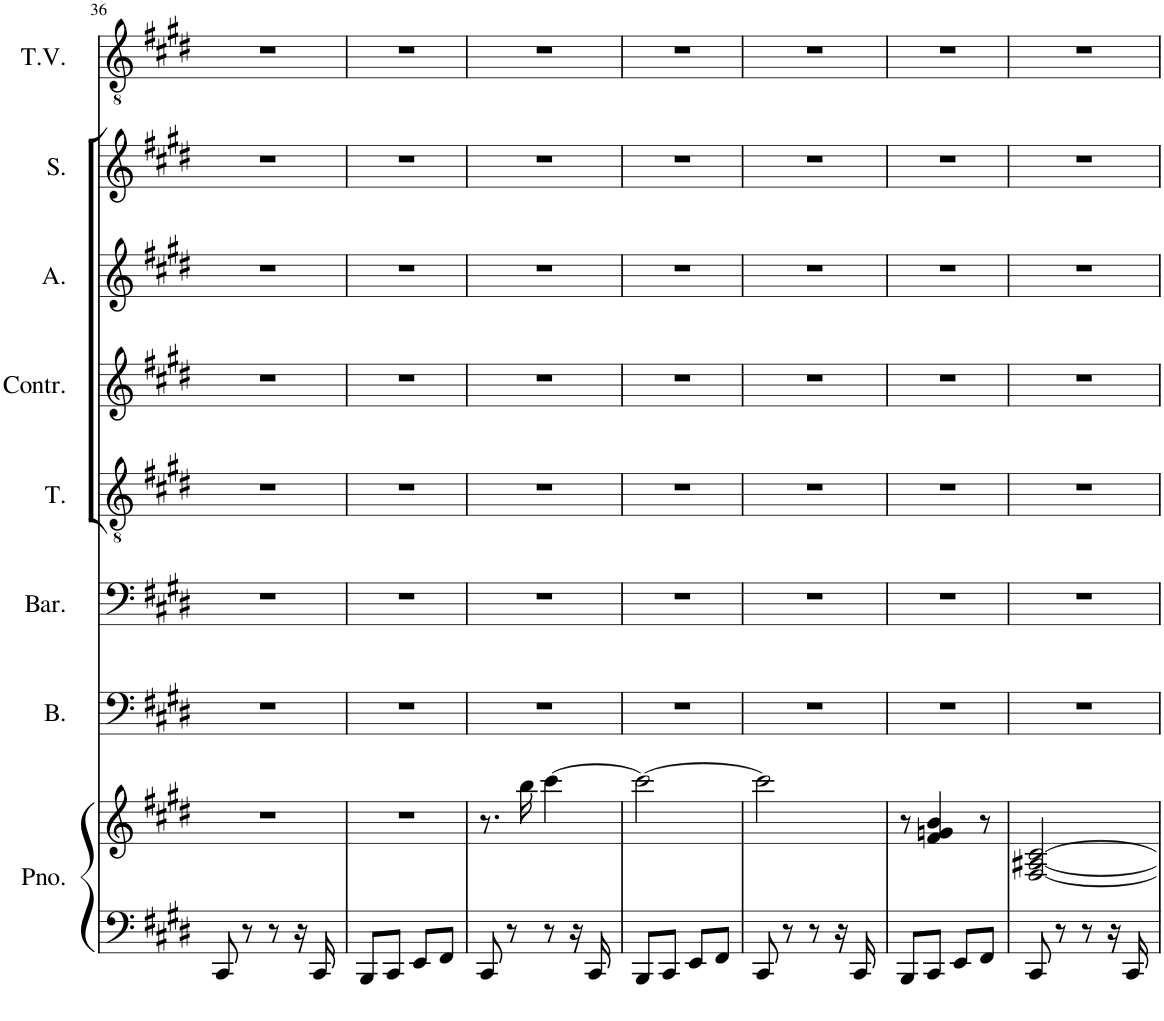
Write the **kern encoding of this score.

**kern	**kern	**kern	**kern	**kern	**kern	**kern	**kern	**kern
*part8	*part8	*part7	*part6	*part5	*part4	*part3	*part2	*part1
*staff9	*staff8	*staff7	*staff6	*staff5	*staff4	*staff3	*staff2	*staff1
*I"Piano	*	*I"Bass	*I"Baritone	*I"Tenor	*I"Contralto	*I"Alto	*I"Soprano	*I"Tenor Voice
*I'Pno.	*	*I'B.	*I'Bar.	*I'T.	*I'Contr.	*I'A.	*I'S.	*I'T.V.
!!LO:PB:g=z
*clefF4	*clefG2	*clefF4	*clefF4	*clefGv2	*clefG2	*clefG2	*clefG2	*clefGv2
*k[f#c#g#d#]	*k[f#c#g#d#]	*k[f#c#g#d#]	*k[f#c#g#d#]	*k[f#c#g#d#]	*k[f#c#g#d#]	*k[f#c#g#d#]	*k[f#c#g#d#]	*k[f#c#g#d#]
*M2/4	*M2/4	*M2/4	*M2/4	*M2/4	*M2/4	*M2/4	*M2/4	*M2/4
=36	=36	=36	=36	=36	=36	=36	=36	=36
8CC#/	2r	2r	2r	2r	2r	2r	2r	2r
8r	.	.	.	.	.	.	.	.
8r	.	.	.	.	.	.	.	.
16r	.	.	.	.	.	.	.	.
16CC#/	.	.	.	.	.	.	.	.
=37	=37	=37	=37	=37	=37	=37	=37	=37
8BBB/L	2r	2r	2r	2r	2r	2r	2r	2r
8CC#/J	.	.	.	.	.	.	.	.
8EE/L	.	.	.	.	.	.	.	.
8FF#/J	.	.	.	.	.	.	.	.
=38	=38	=38	=38	=38	=38	=38	=38	=38
8CC#/	8.r	2r	2r	2r	2r	2r	2r	2r
8r	.	.	.	.	.	.	.	.
.	16bb\	.	.	.	.	.	.	.
8r	[4ccc#\	.	.	.	.	.	.	.
16r	.	.	.	.	.	.	.	.
16CC#/	.	.	.	.	.	.	.	.
=39	=39	=39	=39	=39	=39	=39	=39	=39
8BBB/L	2ccc#\_	2r	2r	2r	2r	2r	2r	2r
8CC#/J	.	.	.	.	.	.	.	.
8EE/L	.	.	.	.	.	.	.	.
8FF#/J	.	.	.	.	.	.	.	.
=40	=40	=40	=40	=40	=40	=40	=40	=40
8CC#/	2ccc#\]	2r	2r	2r	2r	2r	2r	2r
8r	.	.	.	.	.	.	.	.
8r	.	.	.	.	.	.	.	.
16r	.	.	.	.	.	.	.	.
16CC#/	.	.	.	.	.	.	.	.
=41	=41	=41	=41	=41	=41	=41	=41	=41
8BBB/L	8r	2r	2r	2r	2r	2r	2r	2r
8CC#/J	4f#/ 4gn/ 4b/	.	.	.	.	.	.	.
8EE/L	.	.	.	.	.	.	.	.
8FF#/J	8r	.	.	.	.	.	.	.
=42	=42	=42	=42	=42	=42	=42	=42	=42
8CC#/	[2F#/ [2A#X/ [2c#/	2r	2r	2r	2r	2r	2r	2r
8r	.	.	.	.	.	.	.	.
8r	.	.	.	.	.	.	.	.
16r	.	.	.	.	.	.	.	.
16CC#/	.	.	.	.	.	.	.	.
=	=	=	=	=	=	=	=	=
*-	*-	*-	*-	*-	*-	*-	*-	*-
